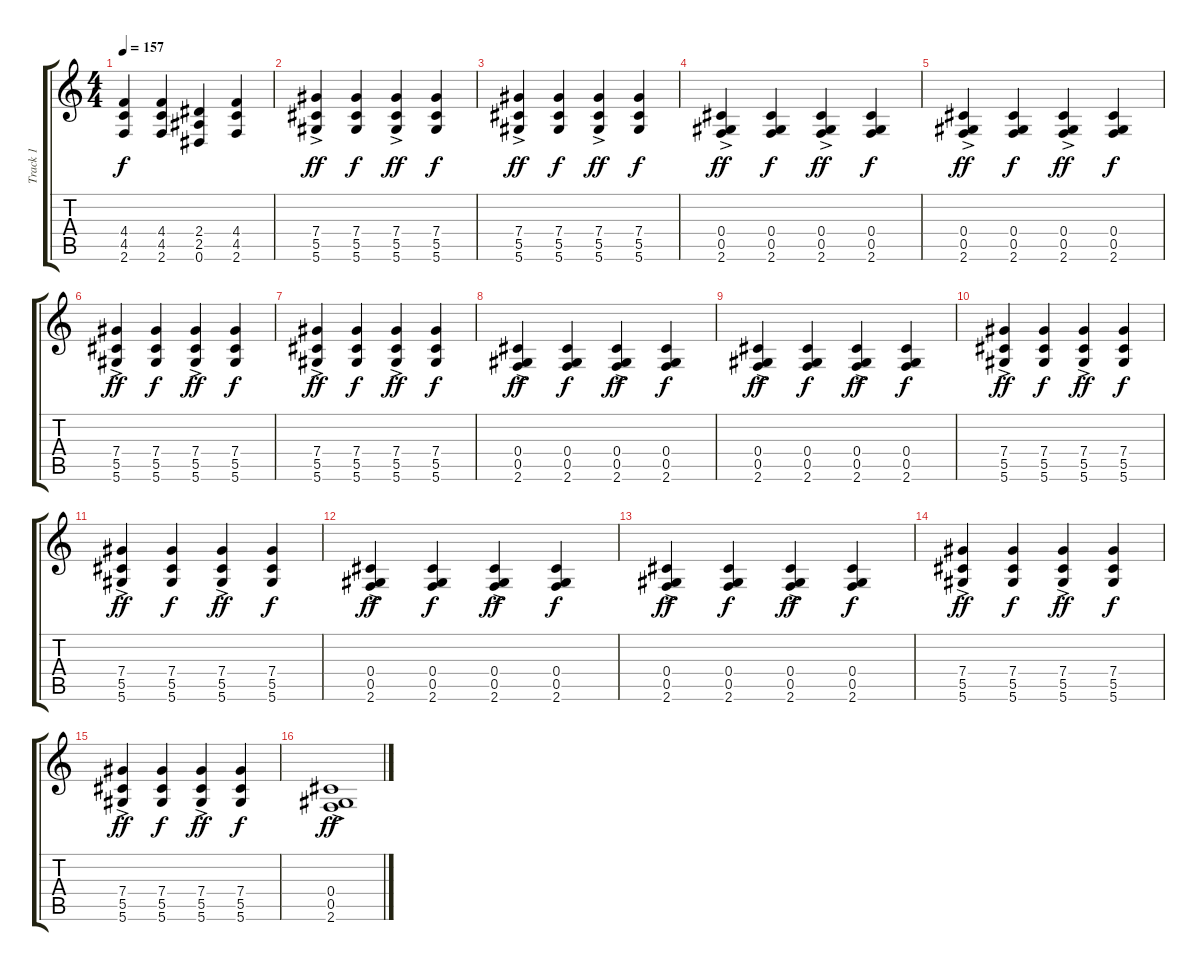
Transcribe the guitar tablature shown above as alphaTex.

\track ("Track 1" "Track 1") {instrument electricguitarclean}
\staff {score tabs}
\tuning (Eb4 Bb3 Gb3 Db3 Ab2 Eb2) {hide}
\ts (4 4)
\tempo 157
\clef g2
\ks c
(4.4 4.5 2.6).4{dy f} (4.4 4.5 2.6).4 (2.4 2.5 0.6).4 (4.4 4.5 2.6).4 |
(7.4{ac} 5.5{ac} 5.6{ac}).4{dy ff volume 8 instrument electricguitarclean} (7.4 5.5 5.6).4{dy f} (7.4{ac} 5.5{ac} 5.6{ac}).4{dy ff} (7.4 5.5 5.6).4{dy f} |
(7.4{ac} 5.5{ac} 5.6{ac}).4{dy ff} (7.4 5.5 5.6).4{dy f} (7.4{ac} 5.5{ac} 5.6{ac}).4{dy ff} (7.4 5.5 5.6).4{dy f} |
(0.4{ac} 0.5{ac} 2.6{ac}).4{dy ff} (0.4 0.5 2.6).4{dy f} (0.4{ac} 0.5{ac} 2.6{ac}).4{dy ff} (0.4 0.5 2.6).4{dy f} |
(0.4{ac} 0.5{ac} 2.6{ac}).4{dy ff} (0.4 0.5 2.6).4{dy f} (0.4{ac} 0.5{ac} 2.6{ac}).4{dy ff} (0.4 0.5 2.6).4{dy f} |
(7.4{ac} 5.5{ac} 5.6{ac}).4{dy ff} (7.4 5.5 5.6).4{dy f} (7.4{ac} 5.5{ac} 5.6{ac}).4{dy ff} (7.4 5.5 5.6).4{dy f} |
(7.4{ac} 5.5{ac} 5.6{ac}).4{dy ff} (7.4 5.5 5.6).4{dy f} (7.4{ac} 5.5{ac} 5.6{ac}).4{dy ff} (7.4 5.5 5.6).4{dy f} |
(0.4{ac} 0.5{ac} 2.6{ac}).4{dy ff} (0.4 0.5 2.6).4{dy f} (0.4{ac} 0.5{ac} 2.6{ac}).4{dy ff} (0.4 0.5 2.6).4{dy f} |
(0.4{ac} 0.5{ac} 2.6{ac}).4{dy ff} (0.4 0.5 2.6).4{dy f} (0.4{ac} 0.5{ac} 2.6{ac}).4{dy ff} (0.4 0.5 2.6).4{dy f} |
(7.4{ac} 5.5{ac} 5.6{ac}).4{dy ff} (7.4 5.5 5.6).4{dy f} (7.4{ac} 5.5{ac} 5.6{ac}).4{dy ff} (7.4 5.5 5.6).4{dy f} |
(7.4{ac} 5.5{ac} 5.6{ac}).4{dy ff} (7.4 5.5 5.6).4{dy f} (7.4{ac} 5.5{ac} 5.6{ac}).4{dy ff} (7.4 5.5 5.6).4{dy f} |
(0.4{ac} 0.5{ac} 2.6{ac}).4{dy ff} (0.4 0.5 2.6).4{dy f} (0.4{ac} 0.5{ac} 2.6{ac}).4{dy ff} (0.4 0.5 2.6).4{dy f} |
(0.4{ac} 0.5{ac} 2.6{ac}).4{dy ff} (0.4 0.5 2.6).4{dy f} (0.4{ac} 0.5{ac} 2.6{ac}).4{dy ff} (0.4 0.5 2.6).4{dy f} |
(7.4{ac} 5.5{ac} 5.6{ac}).4{dy ff} (7.4 5.5 5.6).4{dy f} (7.4{ac} 5.5{ac} 5.6{ac}).4{dy ff} (7.4 5.5 5.6).4{dy f} |
(7.4{ac} 5.5{ac} 5.6{ac}).4{dy ff} (7.4 5.5 5.6).4{dy f} (7.4{ac} 5.5{ac} 5.6{ac}).4{dy ff} (7.4 5.5 5.6).4{dy f} |
(0.4 0.5 2.6{ac}).1{dy ff volume 13}
